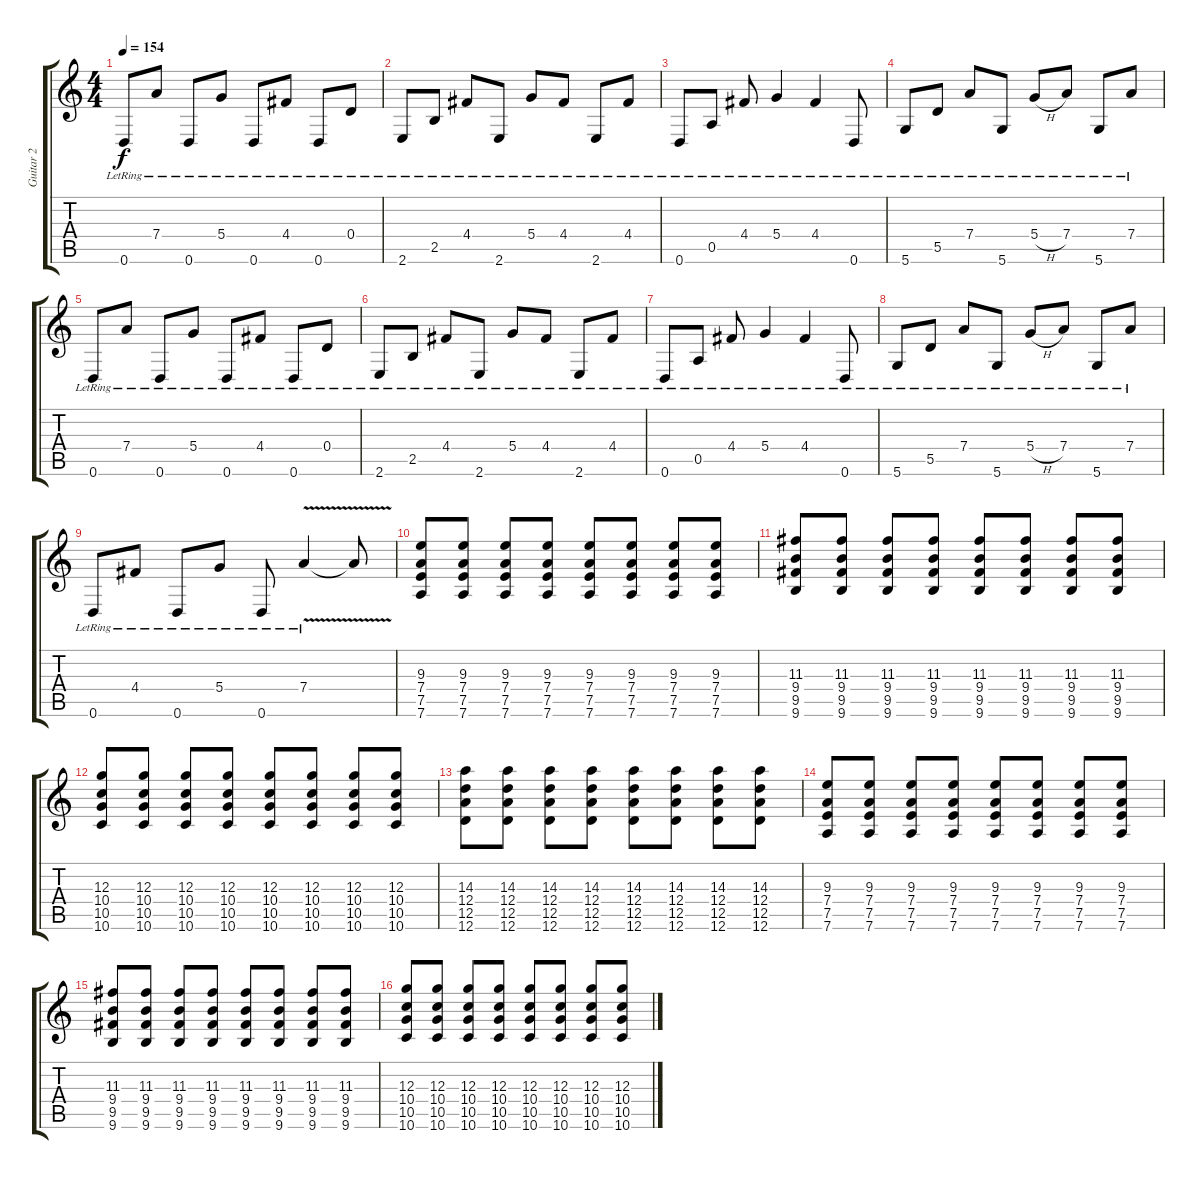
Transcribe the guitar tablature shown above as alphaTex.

\track ("Guitar 2" "Guitar 2") {instrument acousticguitarsteel}
\staff {score tabs}
\tuning (E4 B3 G3 D3 A2 D2) {hide}
\ts (4 4)
\tempo 154
\clef g2
\ks c
0.6{lr}.8{dy f} 7.4{lr}.8 0.6{lr}.8 5.4{lr}.8 0.6{lr}.8 4.4{lr}.8 0.6{lr}.8 0.4{lr}.8 |
2.6{lr}.8 2.5{lr}.8 4.4{lr}.8 2.6{lr}.8 5.4{lr}.8 4.4{lr}.8 2.6{lr}.8 4.4{lr}.8 |
0.6{lr}.8 0.5{lr}.8 4.4{lr}.8 5.4{lr}.4 4.4{lr}.4 0.6{lr}.8 |
5.6{lr}.8 5.5{lr}.8 7.4{lr}.8 5.6{lr}.8 5.4{h lr}.8 7.4{lr}.8 5.6{lr}.8 7.4{lr}.8 |
0.6{lr}.8 7.4{lr}.8 0.6{lr}.8 5.4{lr}.8 0.6{lr}.8 4.4{lr}.8 0.6{lr}.8 0.4{lr}.8 |
2.6{lr}.8 2.5{lr}.8 4.4{lr}.8 2.6{lr}.8 5.4{lr}.8 4.4{lr}.8 2.6{lr}.8 4.4{lr}.8 |
0.6{lr}.8 0.5{lr}.8 4.4{lr}.8 5.4{lr}.4 4.4{lr}.4 0.6{lr}.8 |
5.6{lr}.8 5.5{lr}.8 7.4{lr}.8 5.6{lr}.8 5.4{h lr}.8 7.4{lr}.8 5.6{lr}.8 7.4{lr}.8 |
0.6{lr}.8 4.4{lr}.8 0.6{lr}.8 5.4{lr}.8 0.6{lr}.8 7.4{v lr}.4 7.4{t}.8 |
(9.3 7.4 7.5 7.6).8 (9.3 7.4 7.5 7.6).8 (9.3 7.4 7.5 7.6).8 (9.3 7.4 7.5 7.6).8 (9.3 7.4 7.5 7.6).8 (9.3 7.4 7.5 7.6).8 (9.3 7.4 7.5 7.6).8 (9.3 7.4 7.5 7.6).8 |
(11.3 9.4 9.5 9.6).8 (11.3 9.4 9.5 9.6).8 (11.3 9.4 9.5 9.6).8 (11.3 9.4 9.5 9.6).8 (11.3 9.4 9.5 9.6).8 (11.3 9.4 9.5 9.6).8 (11.3 9.4 9.5 9.6).8 (11.3 9.4 9.5 9.6).8 |
(12.3 10.4 10.5 10.6).8 (12.3 10.4 10.5 10.6).8 (12.3 10.4 10.5 10.6).8 (12.3 10.4 10.5 10.6).8 (12.3 10.4 10.5 10.6).8 (12.3 10.4 10.5 10.6).8 (12.3 10.4 10.5 10.6).8 (12.3 10.4 10.5 10.6).8 |
(14.3 12.4 12.5 12.6).8 (14.3 12.4 12.5 12.6).8 (14.3 12.4 12.5 12.6).8 (14.3 12.4 12.5 12.6).8 (14.3 12.4 12.5 12.6).8 (14.3 12.4 12.5 12.6).8 (14.3 12.4 12.5 12.6).8 (14.3 12.4 12.5 12.6).8 |
(9.3 7.4 7.5 7.6).8 (9.3 7.4 7.5 7.6).8 (9.3 7.4 7.5 7.6).8 (9.3 7.4 7.5 7.6).8 (9.3 7.4 7.5 7.6).8 (9.3 7.4 7.5 7.6).8 (9.3 7.4 7.5 7.6).8 (9.3 7.4 7.5 7.6).8 |
(11.3 9.4 9.5 9.6).8 (11.3 9.4 9.5 9.6).8 (11.3 9.4 9.5 9.6).8 (11.3 9.4 9.5 9.6).8 (11.3 9.4 9.5 9.6).8 (11.3 9.4 9.5 9.6).8 (11.3 9.4 9.5 9.6).8 (11.3 9.4 9.5 9.6).8 |
(12.3 10.4 10.5 10.6).8 (12.3 10.4 10.5 10.6).8 (12.3 10.4 10.5 10.6).8 (12.3 10.4 10.5 10.6).8 (12.3 10.4 10.5 10.6).8 (12.3 10.4 10.5 10.6).8 (12.3 10.4 10.5 10.6).8 (12.3 10.4 10.5 10.6).8
